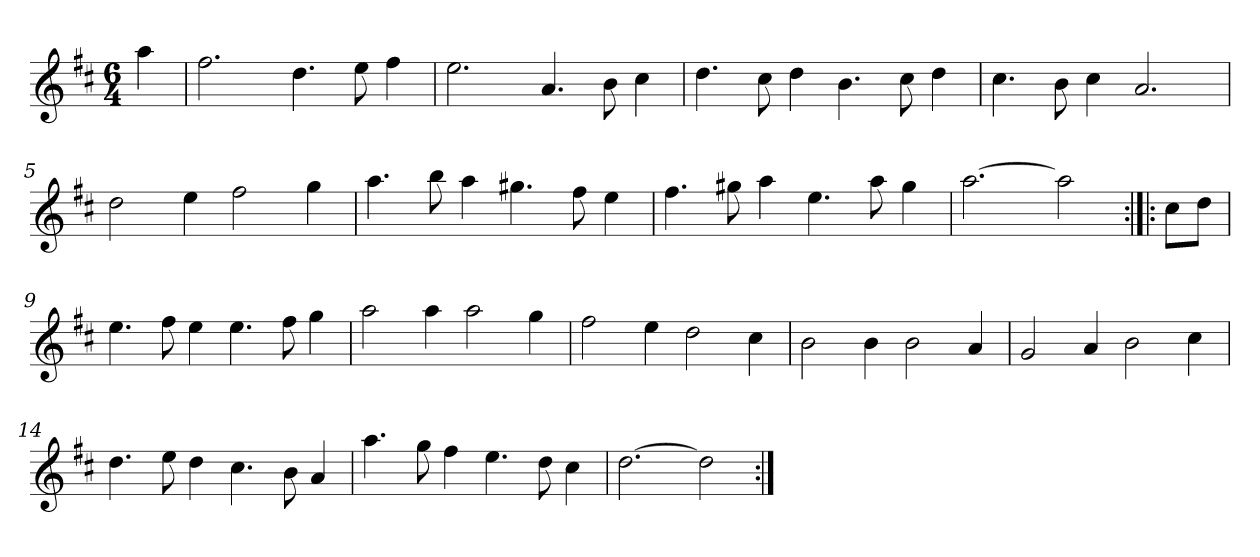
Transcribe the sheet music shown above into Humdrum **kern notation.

**kern
*part1
*staff1
*clefG2
*k[f#c#]
*D:
*M6/4
*MM192
=
4aa
=1
2.ff#
4.dd
8ee
4ff#
=2
2.ee
4.a
8b
4cc#
=3
4.dd
8cc#
4dd
4.b
8cc#
4dd
=4
4.cc#
8b
4cc#
2.a
=5
2dd
4ee
2ff#
4gg
=6
4.aa
8bb
4aa
4.gg#X
8ff#
4ee
=7
4.ff#
8gg#X
4aa
4.ee
8aa
4gg#
=8
[2.aa
2aa]
=:|!|:
8cc#\L
8dd\J
=9
4.ee
8ff#
4ee
4.ee
8ff#
4gg
=10
2aa
4aa
2aa
4gg
=11
2ff#
4ee
2dd
4cc#
=12
2b
4b
2b
4a
=13
2g
4a
2b
4cc#
=14
4.dd
8ee
4dd
4.cc#
8b
4a
=15
4.aa
8gg
4ff#
4.ee
8dd
4cc#
=16
[2.dd
2dd]
=:|!
*-
